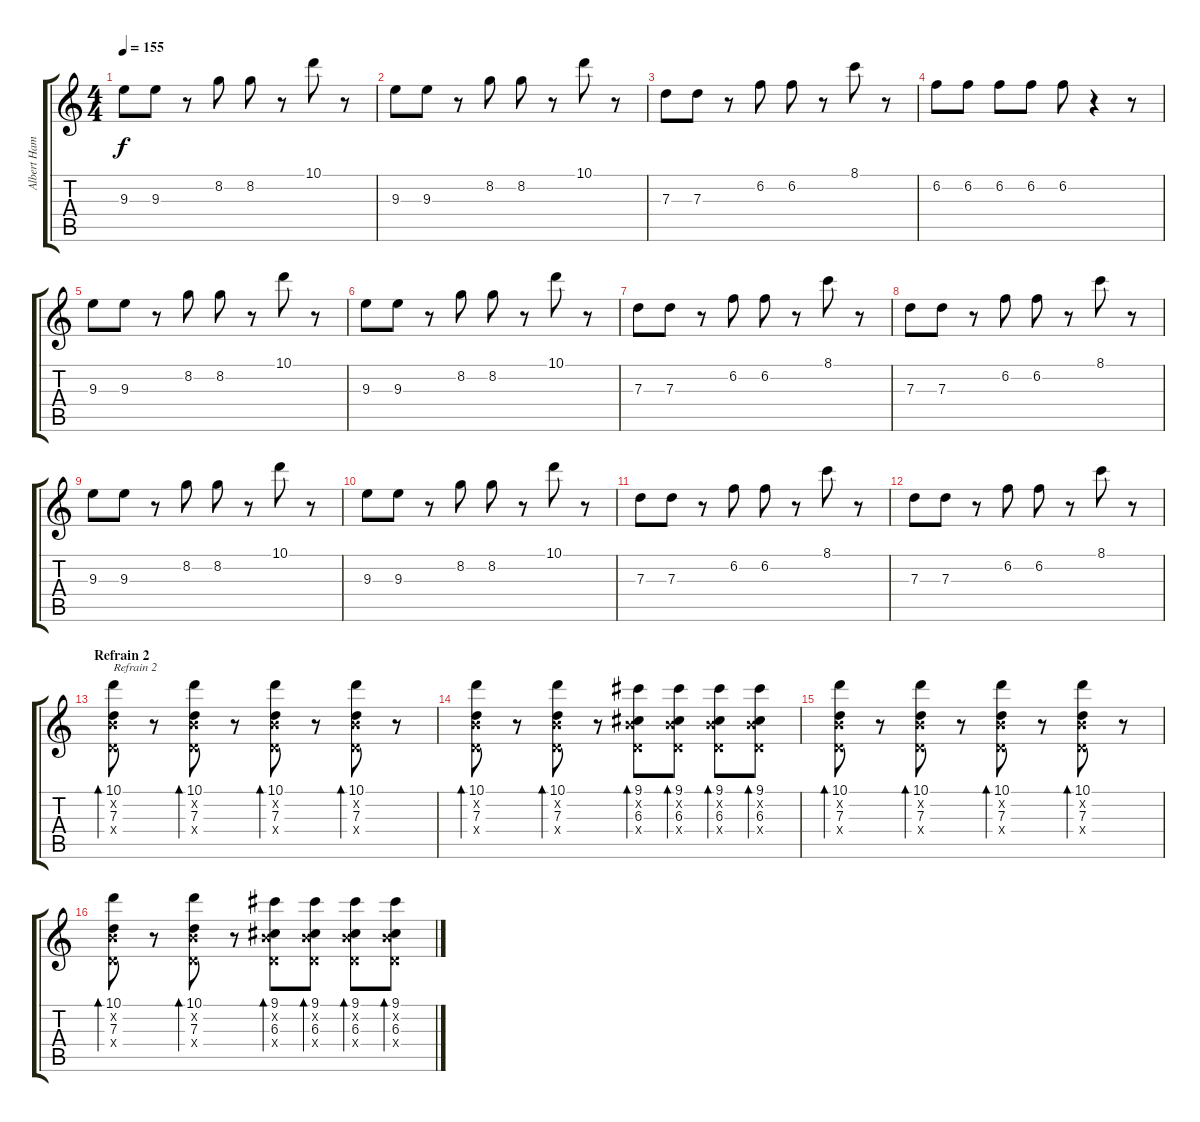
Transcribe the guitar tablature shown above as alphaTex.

\track ("Albert Hammond Jr. (right)" "Albert Ham") {instrument electricguitarjazz}
\staff {score tabs}
\tuning (E4 B3 G3 D3 A2 E2) {hide}
\ts (4 4)
\tempo 155
\clef g2
\ks c
9.3.8{dy f} 9.3.8 r.8 8.2.8 8.2.8 r.8 10.1.8 r.8 |
9.3.8 9.3.8 r.8 8.2.8 8.2.8 r.8 10.1.8 r.8 |
7.3.8 7.3.8 r.8 6.2.8 6.2.8 r.8 8.1.8 r.8 |
6.2.8 6.2.8 6.2.8 6.2.8 6.2.8 r.4 r.8 |
9.3.8 9.3.8 r.8 8.2.8 8.2.8 r.8 10.1.8 r.8 |
9.3.8 9.3.8 r.8 8.2.8 8.2.8 r.8 10.1.8 r.8 |
7.3.8 7.3.8 r.8 6.2.8 6.2.8 r.8 8.1.8 r.8 |
7.3.8 7.3.8 r.8 6.2.8 6.2.8 r.8 8.1.8 r.8 |
9.3.8 9.3.8 r.8 8.2.8 8.2.8 r.8 10.1.8 r.8 |
9.3.8 9.3.8 r.8 8.2.8 8.2.8 r.8 10.1.8 r.8 |
7.3.8 7.3.8 r.8 6.2.8 6.2.8 r.8 8.1.8 r.8 |
7.3.8 7.3.8 r.8 6.2.8 6.2.8 r.8 8.1.8 r.8 |
\section ("" "Refrain 2")
(10.1 0.2{x} 7.3 0.4{x}).8{bd 30 txt "Refrain 2"} r.8 (10.1 0.2{x} 7.3 0.4{x}).8{bd 30} r.8 (10.1 0.2{x} 7.3 0.4{x}).8{bd 30} r.8 (10.1 0.2{x} 7.3 0.4{x}).8{bd 30} r.8 |
(10.1 0.2{x} 7.3 0.4{x}).8{bd 30} r.8 (10.1 0.2{x} 7.3 0.4{x}).8{bd 30} r.8 (9.1 0.2{x} 6.3 0.4{x}).8{bd 30} (9.1 0.2{x} 6.3 0.4{x}).8{bd 30} (9.1 0.2{x} 6.3 0.4{x}).8{bd 30} (9.1 0.2{x} 6.3 0.4{x}).8{bd 30} |
(10.1 0.2{x} 7.3 0.4{x}).8{bd 30} r.8 (10.1 0.2{x} 7.3 0.4{x}).8{bd 30} r.8 (10.1 0.2{x} 7.3 0.4{x}).8{bd 30} r.8 (10.1 0.2{x} 7.3 0.4{x}).8{bd 30} r.8 |
(10.1 0.2{x} 7.3 0.4{x}).8{bd 30} r.8 (10.1 0.2{x} 7.3 0.4{x}).8{bd 30} r.8 (9.1 0.2{x} 6.3 0.4{x}).8{bd 30} (9.1 0.2{x} 6.3 0.4{x}).8{bd 30} (9.1 0.2{x} 6.3 0.4{x}).8{bd 30} (9.1 0.2{x} 6.3 0.4{x}).8{bd 30}
